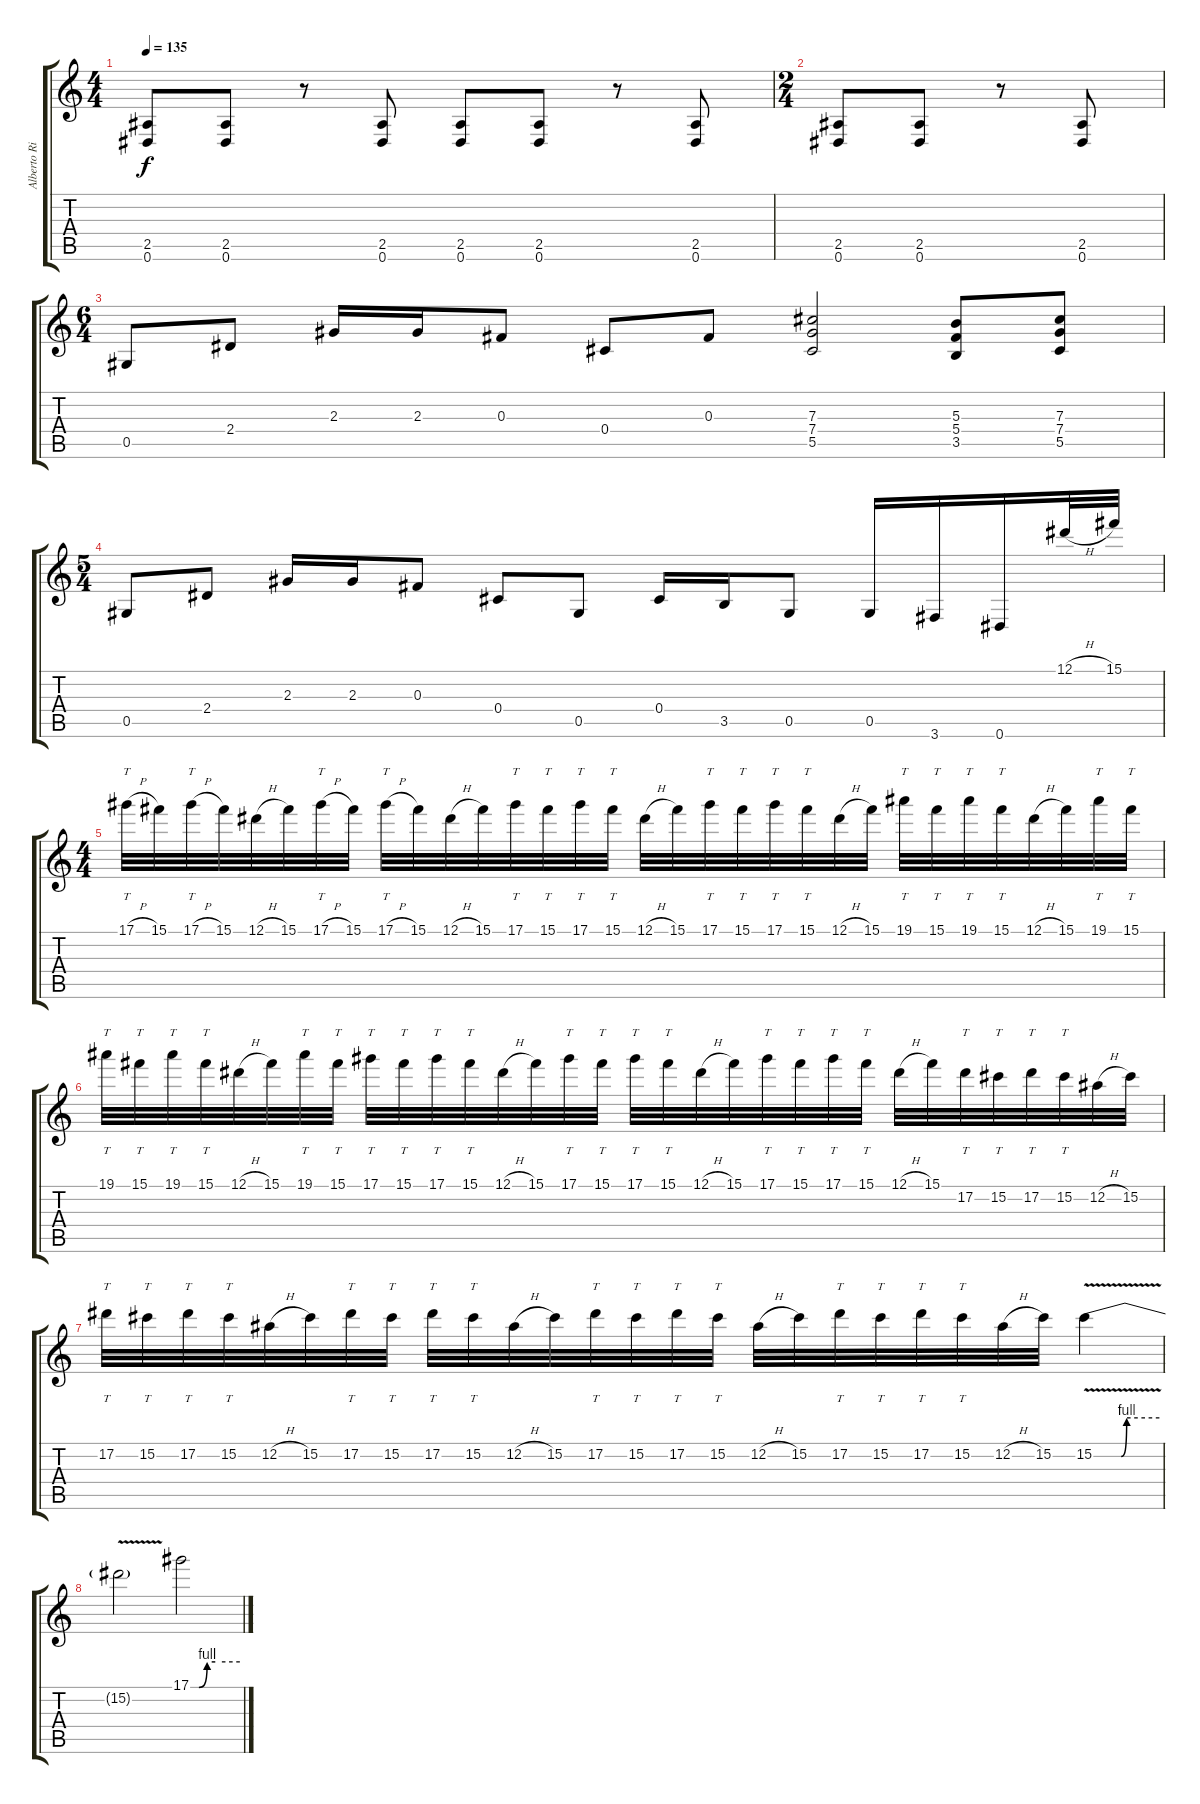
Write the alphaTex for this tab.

\track ("Alberto Rionda" "Alberto Ri") {instrument distortionguitar}
\staff {score tabs}
\tuning (Eb4 Bb3 Gb3 Db3 Ab2 Eb2) {hide}
\ts (4 4)
\tempo 135
\clef g2
\ks c
(2.5 0.6).8{dy f} (2.5 0.6).8 r.8 (2.5 0.6).8 (2.5 0.6).8 (2.5 0.6).8 r.8 (2.5 0.6).8 |
\ts (2 4)
(2.5 0.6).8 (2.5 0.6).8 r.8 (2.5 0.6).8 |
\ts (6 4)
0.5.8 2.4.8 2.3.16 2.3.16 0.3.8 0.4.8 0.3.8 (7.3 7.4 5.5).2 (5.3 5.4 3.5).8 (7.3 7.4 5.5).8 |
\ts (5 4)
0.5.8 2.4.8 2.3.16 2.3.16 0.3.8 0.4.8 0.5.8 0.4.16 3.5.16 0.5.8 0.5.16 3.6.16 0.6.16 12.1{h}.32 15.1.32 |
\ts (4 4)
17.1{h}.32{tt} 15.1.32 17.1{h}.32{tt} 15.1.32 12.1{h}.32 15.1.32 17.1{h}.32{tt} 15.1.32 17.1{h}.32{tt} 15.1.32 12.1{h}.32 15.1.32 17.1.32{tt} 15.1.32{tt} 17.1.32{tt} 15.1.32{tt} 12.1{h}.32 15.1.32 17.1.32{tt} 15.1.32{tt} 17.1.32{tt} 15.1.32{tt} 12.1{h}.32 15.1.32 19.1.32{tt} 15.1.32{tt} 19.1.32{tt} 15.1.32{tt} 12.1{h}.32 15.1.32 19.1.32{tt} 15.1.32{tt} |
19.1.32{tt} 15.1.32{tt} 19.1.32{tt} 15.1.32{tt} 12.1{h}.32 15.1.32 19.1.32{tt} 15.1.32{tt} 17.1.32{tt} 15.1.32{tt} 17.1.32{tt} 15.1.32{tt} 12.1{h}.32 15.1.32 17.1.32{tt} 15.1.32{tt} 17.1.32{tt} 15.1.32{tt} 12.1{h}.32 15.1.32 17.1.32{tt} 15.1.32{tt} 17.1.32{tt} 15.1.32{tt} 12.1{h}.32 15.1.32 17.2.32{tt} 15.2.32{tt} 17.2.32{tt} 15.2.32{tt} 12.2{h}.32 15.2.32 |
17.2.32{tt} 15.2.32{tt} 17.2.32{tt} 15.2.32{tt} 12.2{h}.32 15.2.32 17.2.32{tt} 15.2.32{tt} 17.2.32{tt} 15.2.32{tt} 12.2{h}.32 15.2.32 17.2.32{tt} 15.2.32{tt} 17.2.32{tt} 15.2.32{tt} 12.2{h}.32 15.2.32 17.2.32{tt} 15.2.32{tt} 17.2.32{tt} 15.2.32{tt} 12.2{h}.32 15.2.32 15.2{be (custom 0 0 15 0 25 0 30 4 60 4) v}.4 |
15.2{t}.2 17.1{be (custom 0 0 10 0 20 4 30 4 60 4)}.2
